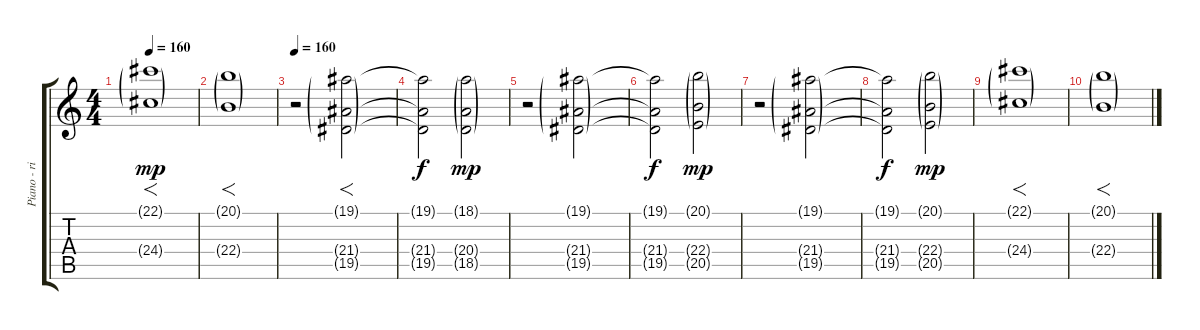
\track ("Piano - right/choir" "Piano - ri") {instrument electricgrandpiano}
\staff {score tabs}
\tuning (Eb4 Bb3 Gb3 Db3 Ab2 Eb2) {hide}
\ts (4 4)
\tempo 160
\clef g2
\ks c
(22.1{g} 24.4{g}).1{f dy mp instrument choiraahs} |
(20.1{g} 22.4{g}).1{f instrument choiraahs} |
\tempo 160
r.2 (19.1{g} 21.4{g} 19.5{g}).2{f instrument choiraahs} |
(19.1{t} 21.4{t} 19.5{t}).2{dy f} (18.1{g} 20.4{g} 18.5{g}).2{dy mp instrument choiraahs} |
r.2 (19.1{g} 21.4{g} 19.5{g}).2{instrument choiraahs} |
(19.1{t} 21.4{t} 19.5{t}).2{dy f} (20.1{g} 22.4{g} 20.5{g}).2{dy mp instrument choiraahs} |
r.2 (19.1{g} 21.4{g} 19.5{g}).2{instrument choiraahs} |
(19.1{t} 21.4{t} 19.5{t}).2{dy f} (20.1{g} 22.4{g} 20.5{g}).2{dy mp instrument choiraahs} |
(22.1{g} 24.4{g}).1{f instrument choiraahs} |
(20.1{g} 22.4{g}).1{f instrument choiraahs}
